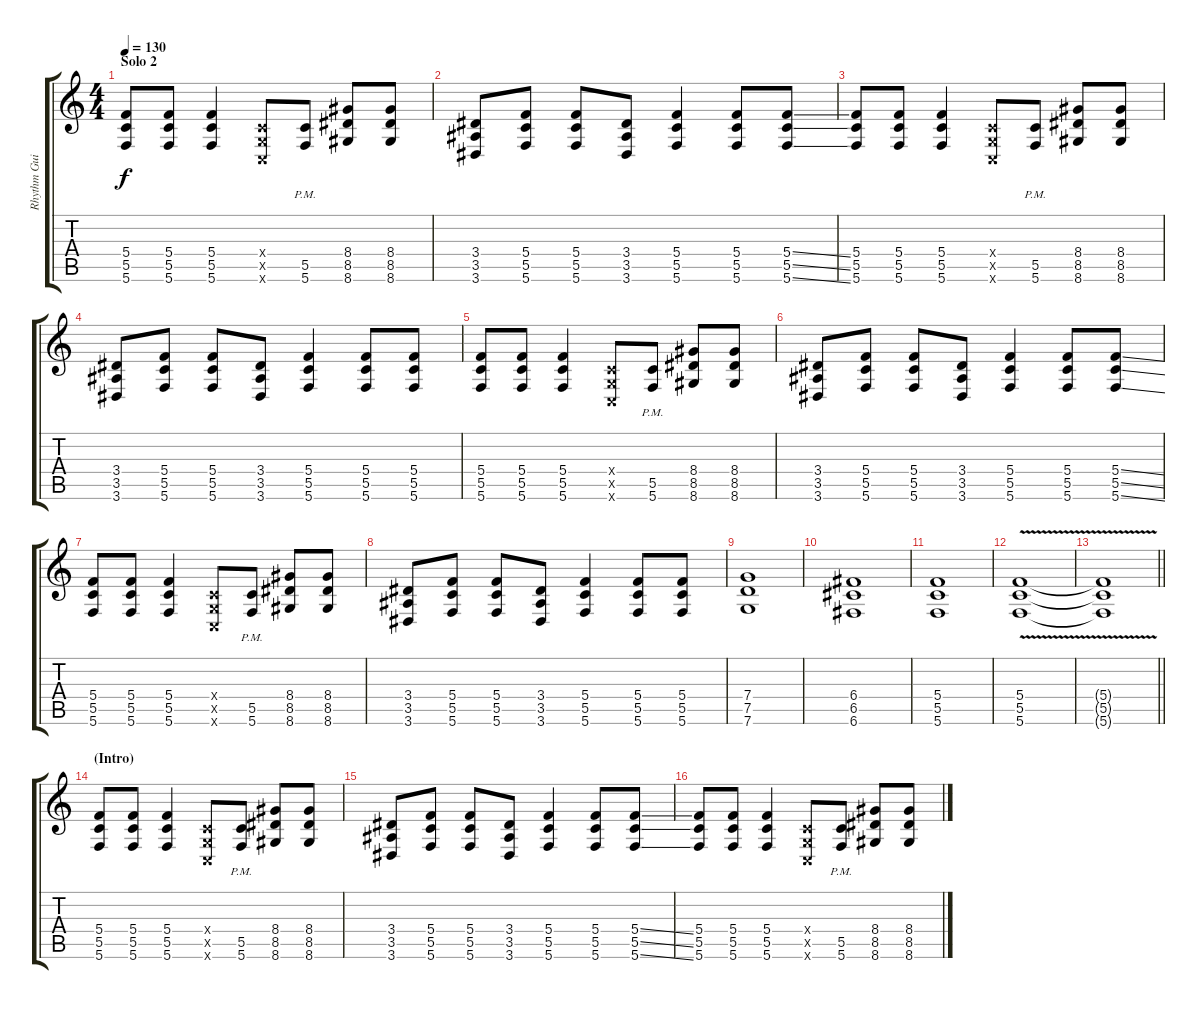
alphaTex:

\track ("Rhythm Guitar" "Rhythm Gui") {instrument overdrivenguitar}
\staff {score tabs}
\tuning (D4 A3 F3 C3 G2 C2) {hide}
\ts (4 4)
\section ("" "Solo 2")
\tempo 130
\clef g2
\ks c
(5.4 5.5 5.6).8{dy f} (5.4 5.5 5.6).8 (5.4 5.5 5.6).4 (0.4{x} 0.5{x} 0.6{x}).8 (5.5{pm} 5.6).8 (8.4 8.5 8.6).8 (8.4 8.5 8.6).8 |
(3.4 3.5 3.6).8 (5.4 5.5 5.6).8 (5.4 5.5 5.6).8 (3.4 3.5 3.6).8 (5.4 5.5 5.6).4 (5.4 5.5 5.6).8 (5.4{ss} 5.5{ss} 5.6{ss}).8 |
(5.4 5.5 5.6).8 (5.4 5.5 5.6).8 (5.4 5.5 5.6).4 (0.4{x} 0.5{x} 0.6{x}).8 (5.5{pm} 5.6).8 (8.4 8.5 8.6).8 (8.4 8.5 8.6).8 |
(3.4 3.5 3.6).8 (5.4 5.5 5.6).8 (5.4 5.5 5.6).8 (3.4 3.5 3.6).8 (5.4 5.5 5.6).4 (5.4 5.5 5.6).8 (5.4 5.5 5.6).8 |
(5.4 5.5 5.6).8 (5.4 5.5 5.6).8 (5.4 5.5 5.6).4 (0.4{x} 0.5{x} 0.6{x}).8 (5.5{pm} 5.6).8 (8.4 8.5 8.6).8 (8.4 8.5 8.6).8 |
(3.4 3.5 3.6).8 (5.4 5.5 5.6).8 (5.4 5.5 5.6).8 (3.4 3.5 3.6).8 (5.4 5.5 5.6).4 (5.4 5.5 5.6).8 (5.4{ss} 5.5{ss} 5.6{ss}).8 |
(5.4 5.5 5.6).8 (5.4 5.5 5.6).8 (5.4 5.5 5.6).4 (0.4{x} 0.5{x} 0.6{x}).8 (5.5{pm} 5.6).8 (8.4 8.5 8.6).8 (8.4 8.5 8.6).8 |
(3.4 3.5 3.6).8 (5.4 5.5 5.6).8 (5.4 5.5 5.6).8 (3.4 3.5 3.6).8 (5.4 5.5 5.6).4 (5.4 5.5 5.6).8 (5.4 5.5 5.6).8 |
(7.4 7.5 7.6).1 |
(6.4 6.5 6.6).1 |
(5.4 5.5 5.6).1 |
(5.4{v} 5.5 5.6).1 |
\barLineRight lightlight
(5.4{t} 5.5{t} 5.6{t}).1 |
\section ("" "(Intro)")
(5.4 5.5 5.6).8 (5.4 5.5 5.6).8 (5.4 5.5 5.6).4 (0.4{x} 0.5{x} 0.6{x}).8 (5.5{pm} 5.6).8 (8.4 8.5 8.6).8 (8.4 8.5 8.6).8 |
(3.4 3.5 3.6).8 (5.4 5.5 5.6).8 (5.4 5.5 5.6).8 (3.4 3.5 3.6).8 (5.4 5.5 5.6).4 (5.4 5.5 5.6).8 (5.4{ss} 5.5{ss} 5.6{ss}).8 |
(5.4 5.5 5.6).8 (5.4 5.5 5.6).8 (5.4 5.5 5.6).4 (0.4{x} 0.5{x} 0.6{x}).8 (5.5{pm} 5.6).8 (8.4 8.5 8.6).8 (8.4 8.5 8.6).8
